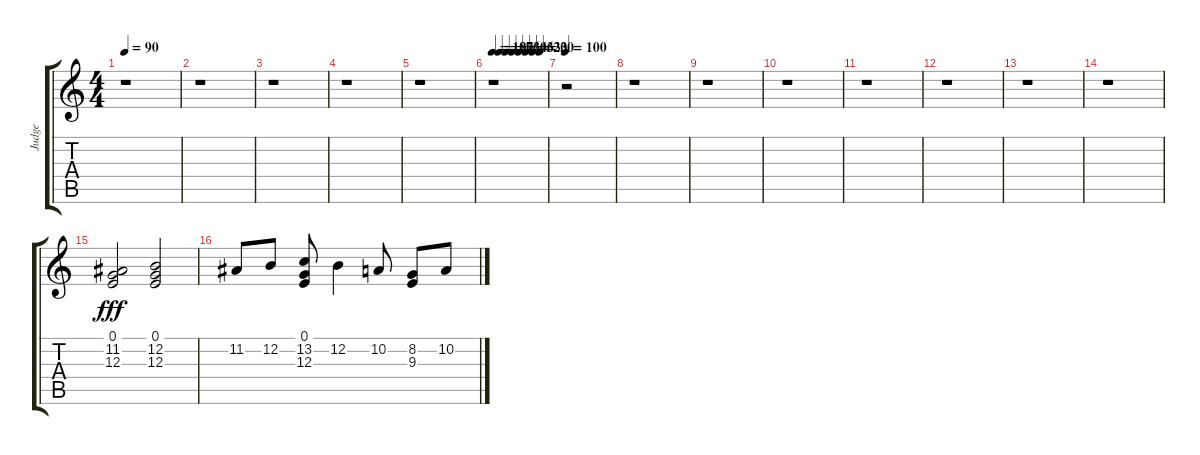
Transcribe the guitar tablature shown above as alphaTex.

\track ("Judge" "Judge") {instrument tuba}
\staff {score tabs}
\tuning (E4 B3 G3 D3 A2 E2) {hide}
\ts (4 4)
\tempo 90
\clef g2
\ks c
r.1{dy fff} |
r.1 |
r.1 |
r.1 |
r.1 |
\tempo 100
\tempo (87 0.125)
\tempo (73 0.25)
\tempo (60 0.375)
\tempo (46 0.5)
\tempo (33 0.625)
\tempo (20 0.75)
\tempo (30 0.875)
r.1 |
\tempo 100
r.2 |
r.1 |
r.1 |
r.1 |
r.1 |
r.1 |
r.1 |
r.1 |
(0.1 11.2 12.3).2 (0.1 12.2 12.3).2 |
11.2.8 12.2.8 (0.1 13.2 12.3).8 12.2.4 10.2.8 (8.2 9.3).8 10.2.8
